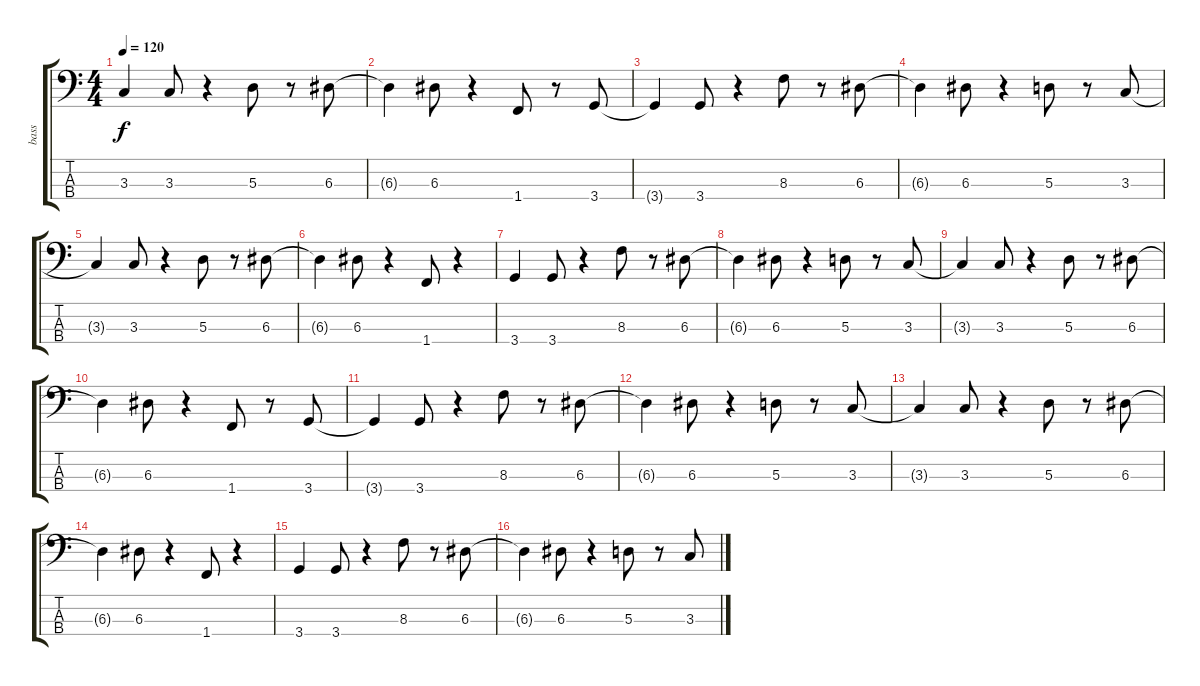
\track ("bass" "bass") {instrument electricbassfinger}
\staff {score tabs}
\tuning (G2 D2 A1 E1) {hide}
\ts (4 4)
\tempo 120
\clef f4
\ks c
3.3{t}.4{dy f} 3.3.8 r.4 5.3.8 r.8 6.3.8 |
6.3{t}.4 6.3.8 r.4 1.4.8 r.8 3.4.8 |
3.4{t}.4 3.4.8 r.4 8.3.8 r.8 6.3.8 |
6.3{t}.4 6.3.8 r.4 5.3.8 r.8 3.3.8 |
3.3{t}.4 3.3.8 r.4 5.3.8 r.8 6.3.8 |
6.3{t}.4 6.3.8 r.4 1.4.8 r.4 |
3.4.4 3.4.8 r.4 8.3.8 r.8 6.3.8 |
6.3{t}.4 6.3.8 r.4 5.3.8 r.8 3.3.8 |
3.3{t}.4 3.3.8 r.4 5.3.8 r.8 6.3.8 |
6.3{t}.4 6.3.8 r.4 1.4.8 r.8 3.4.8 |
3.4{t}.4 3.4.8 r.4 8.3.8 r.8 6.3.8 |
6.3{t}.4 6.3.8 r.4 5.3.8 r.8 3.3.8 |
3.3{t}.4 3.3.8 r.4 5.3.8 r.8 6.3.8 |
6.3{t}.4 6.3.8 r.4 1.4.8 r.4 |
3.4.4 3.4.8 r.4 8.3.8 r.8 6.3.8 |
6.3{t}.4 6.3.8 r.4 5.3.8 r.8 3.3.8
